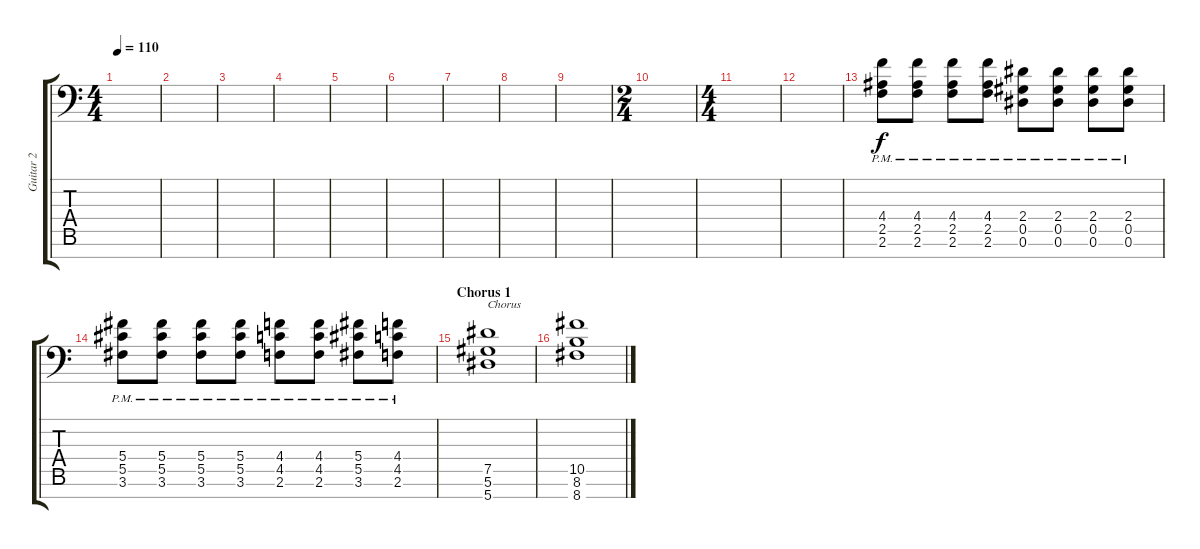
\track ("Guitar 2" "Guitar 2") {instrument distortionguitar}
\staff {score tabs}
\tuning (Eb4 Bb3 Gb3 Db3 Ab2 Eb2 Bb1) {hide}
\ts (4 4)
\tempo 110
\clef f4
\ks c
|
|
|
|
|
|
|
|
|
\ts (2 4)
|
\ts (4 4)
|
|
(4.4 2.5 2.6{pm}).8 (4.4 2.5 2.6{pm}).8 (4.4 2.5 2.6{pm}).8 (4.4 2.5 2.6{pm}).8 (2.4 0.5 0.6{pm}).8 (2.4 0.5 0.6{pm}).8 (2.4 0.5 0.6{pm}).8 (2.4 0.5 0.6{pm}).8 |
(5.4 5.5 3.6{pm}).8 (5.4 5.5 3.6{pm}).8 (5.4 5.5 3.6{pm}).8 (5.4 5.5 3.6{pm}).8 (4.4 4.5 2.6{pm}).8 (4.4 4.5 2.6{pm}).8 (5.4 5.5 3.6{pm}).8 (4.4 4.5 2.6{pm}).8 |
\section ("" "Chorus 1")
(7.5 5.6 5.7).1{txt "Chorus"} |
(10.5 8.6 8.7).1
